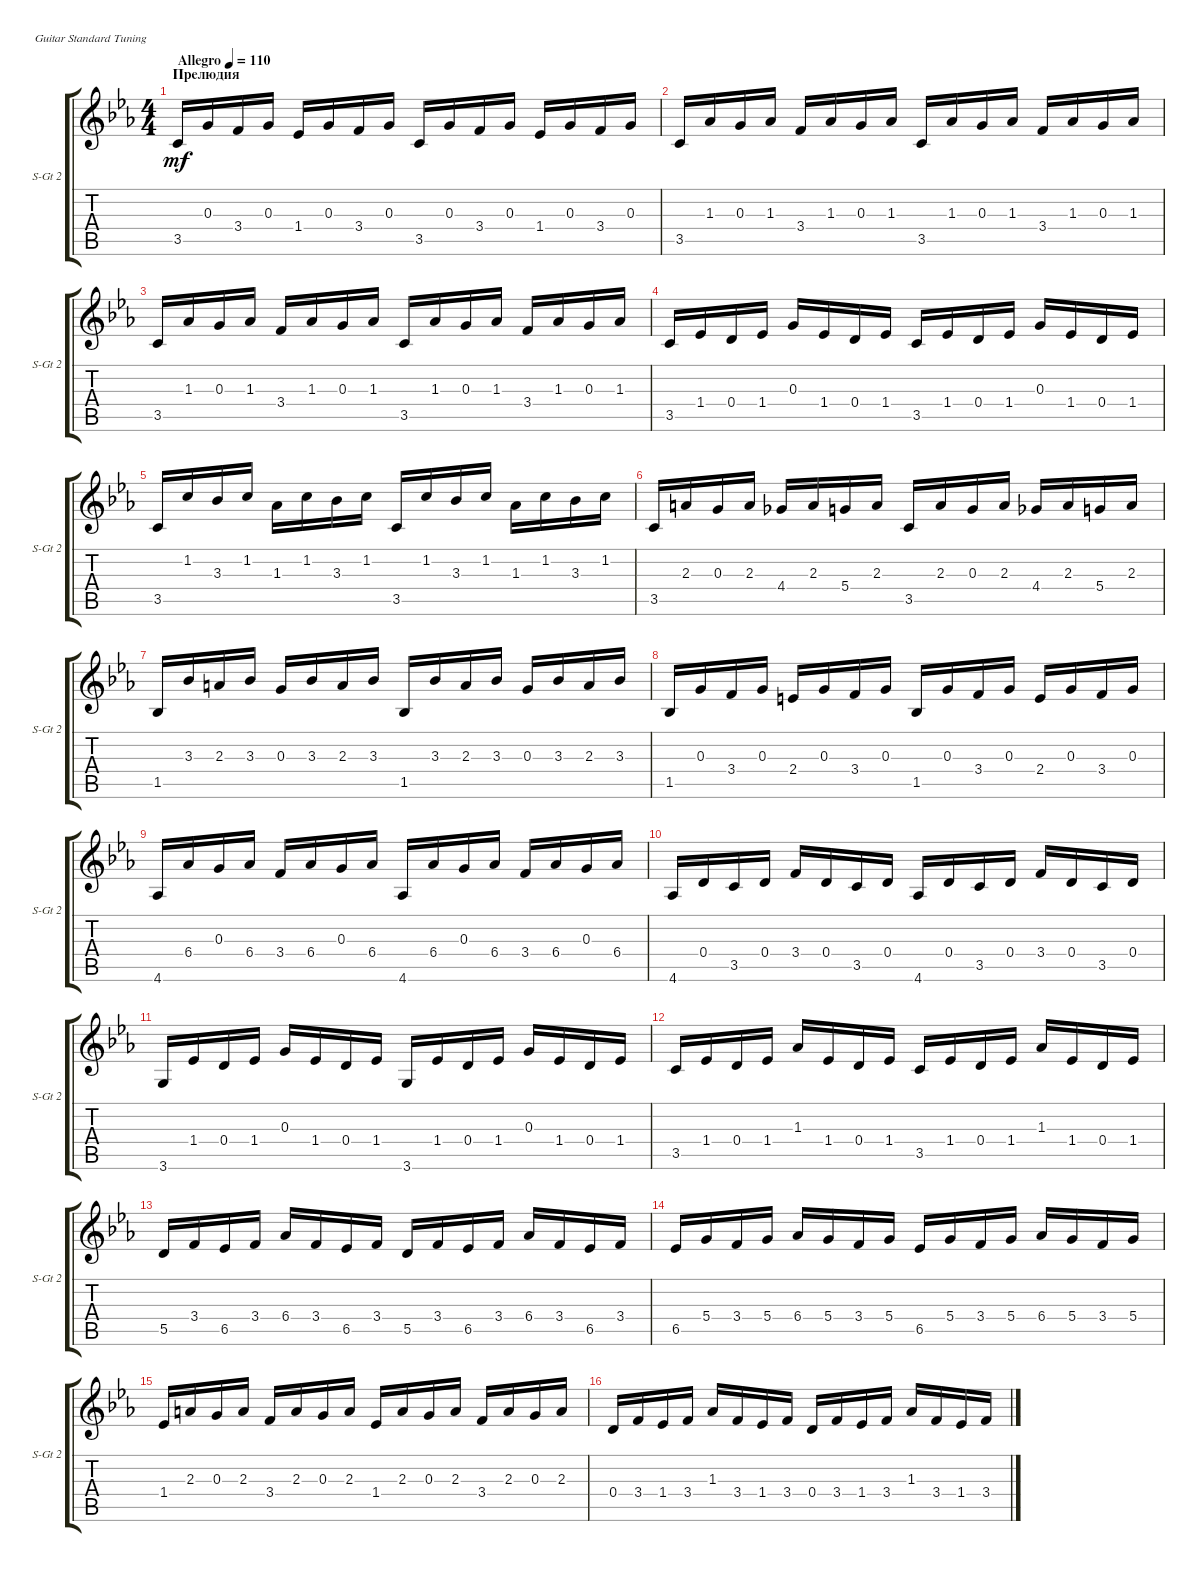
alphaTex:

\defaultSystemsLayout 4
\bracketExtendMode groupsimilarinstruments
\useSystemSignSeparator
\singleTrackTrackNamePolicy allsystems
\multiTrackTrackNamePolicy allsystems
\firstSystemTrackNameOrientation horizontal
\otherSystemsTrackNameOrientation horizontal
\track ("Steel Guitar 2" "S-Gt 2") {instrument acousticguitarsteel}
\staff {score tabs}
\tuning (E4 B3 G3 D3 A2 E2)
\ts (4 4)
\section ("" "Прелюдия")
\tempo (110 "Allegro")
\clef g2
\ks cminor
3.5.16{dy mf instrument acousticguitarsteel} 0.3.16 3.4.16 0.3.16 1.4.16 0.3.16 3.4.16 0.3.16 3.5.16 0.3.16 3.4.16 0.3.16 1.4.16 0.3.16 3.4.16 0.3.16 |
3.5.16 1.3.16 0.3.16 1.3.16 3.4.16 1.3.16 0.3.16 1.3.16 3.5.16 1.3.16 0.3.16 1.3.16 3.4.16 1.3.16 0.3.16 1.3.16 |
3.5.16 1.3.16 0.3.16 1.3.16 3.4.16 1.3.16 0.3.16 1.3.16 3.5.16 1.3.16 0.3.16 1.3.16 3.4.16 1.3.16 0.3.16 1.3.16 |
3.5.16 1.4.16 0.4.16 1.4.16 0.3.16 1.4.16 0.4.16 1.4.16 3.5.16 1.4.16 0.4.16 1.4.16 0.3.16 1.4.16 0.4.16 1.4.16 |
3.5.16 1.2.16 3.3.16 1.2.16 1.3.16 1.2.16 3.3.16 1.2.16 3.5.16 1.2.16 3.3.16 1.2.16 1.3.16 1.2.16 3.3.16 1.2.16 |
3.5.16 2.3.16 0.3.16 2.3.16 4.4.16 2.3.16 5.4.16 2.3.16 3.5.16 2.3.16 0.3.16 2.3.16 4.4.16 2.3.16 5.4.16 2.3.16 |
1.5.16 3.3.16 2.3.16 3.3.16 0.3.16 3.3.16 2.3.16 3.3.16 1.5.16 3.3.16 2.3.16 3.3.16 0.3.16 3.3.16 2.3.16 3.3.16 |
1.5.16 0.3.16 3.4.16 0.3.16 2.4.16 0.3.16 3.4.16 0.3.16 1.5.16 0.3.16 3.4.16 0.3.16 2.4.16 0.3.16 3.4.16 0.3.16 |
4.6.16 6.4.16 0.3.16 6.4.16 3.4.16 6.4.16 0.3.16 6.4.16 4.6.16 6.4.16 0.3.16 6.4.16 3.4.16 6.4.16 0.3.16 6.4.16 |
4.6.16 0.4.16 3.5.16 0.4.16 3.4.16 0.4.16 3.5.16 0.4.16 4.6.16 0.4.16 3.5.16 0.4.16 3.4.16 0.4.16 3.5.16 0.4.16 |
3.6.16 1.4.16 0.4.16 1.4.16 0.3.16 1.4.16 0.4.16 1.4.16 3.6.16 1.4.16 0.4.16 1.4.16 0.3.16 1.4.16 0.4.16 1.4.16 |
3.5.16 1.4.16 0.4.16 1.4.16 1.3.16 1.4.16 0.4.16 1.4.16 3.5.16 1.4.16 0.4.16 1.4.16 1.3.16 1.4.16 0.4.16 1.4.16 |
5.5.16 3.4.16 6.5.16 3.4.16 6.4.16 3.4.16 6.5.16 3.4.16 5.5.16 3.4.16 6.5.16 3.4.16 6.4.16 3.4.16 6.5.16 3.4.16 |
6.5.16 5.4.16 3.4.16 5.4.16 6.4.16 5.4.16 3.4.16 5.4.16 6.5.16 5.4.16 3.4.16 5.4.16 6.4.16 5.4.16 3.4.16 5.4.16 |
1.4.16 2.3.16 0.3.16 2.3.16 3.4.16 2.3.16 0.3.16 2.3.16 1.4.16 2.3.16 0.3.16 2.3.16 3.4.16 2.3.16 0.3.16 2.3.16 |
0.4.16 3.4.16 1.4.16 3.4.16 1.3.16 3.4.16 1.4.16 3.4.16 0.4.16 3.4.16 1.4.16 3.4.16 1.3.16 3.4.16 1.4.16 3.4.16
